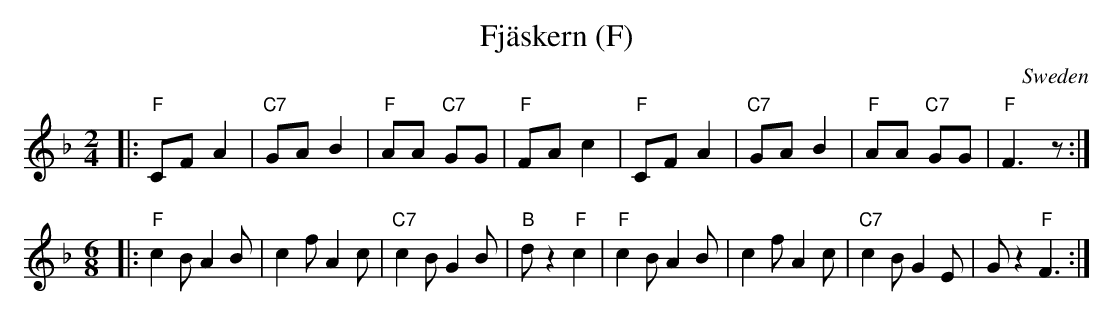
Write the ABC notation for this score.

X:1
T: Fj\"askern (F)
O: Sweden
M: 2/4
L: 1/8
K: F
|: "F"CF A2 | "C7"GA B2 | "F"AA "C7"GG | "F"FA c2 \
|  "F"CF A2 | "C7"GA B2 | "F"AA "C7"GG | "F"F3 z :|
M: 6/8
L: 1/8
|: "F"c2B A2B | c2f A2c | "C7"c2B G2B | "B"dz2 "F"c2 \
|  "F"c2B A2B | c2f A2c | "C7"c2B G2E | Gz2 "F"F3 :|
